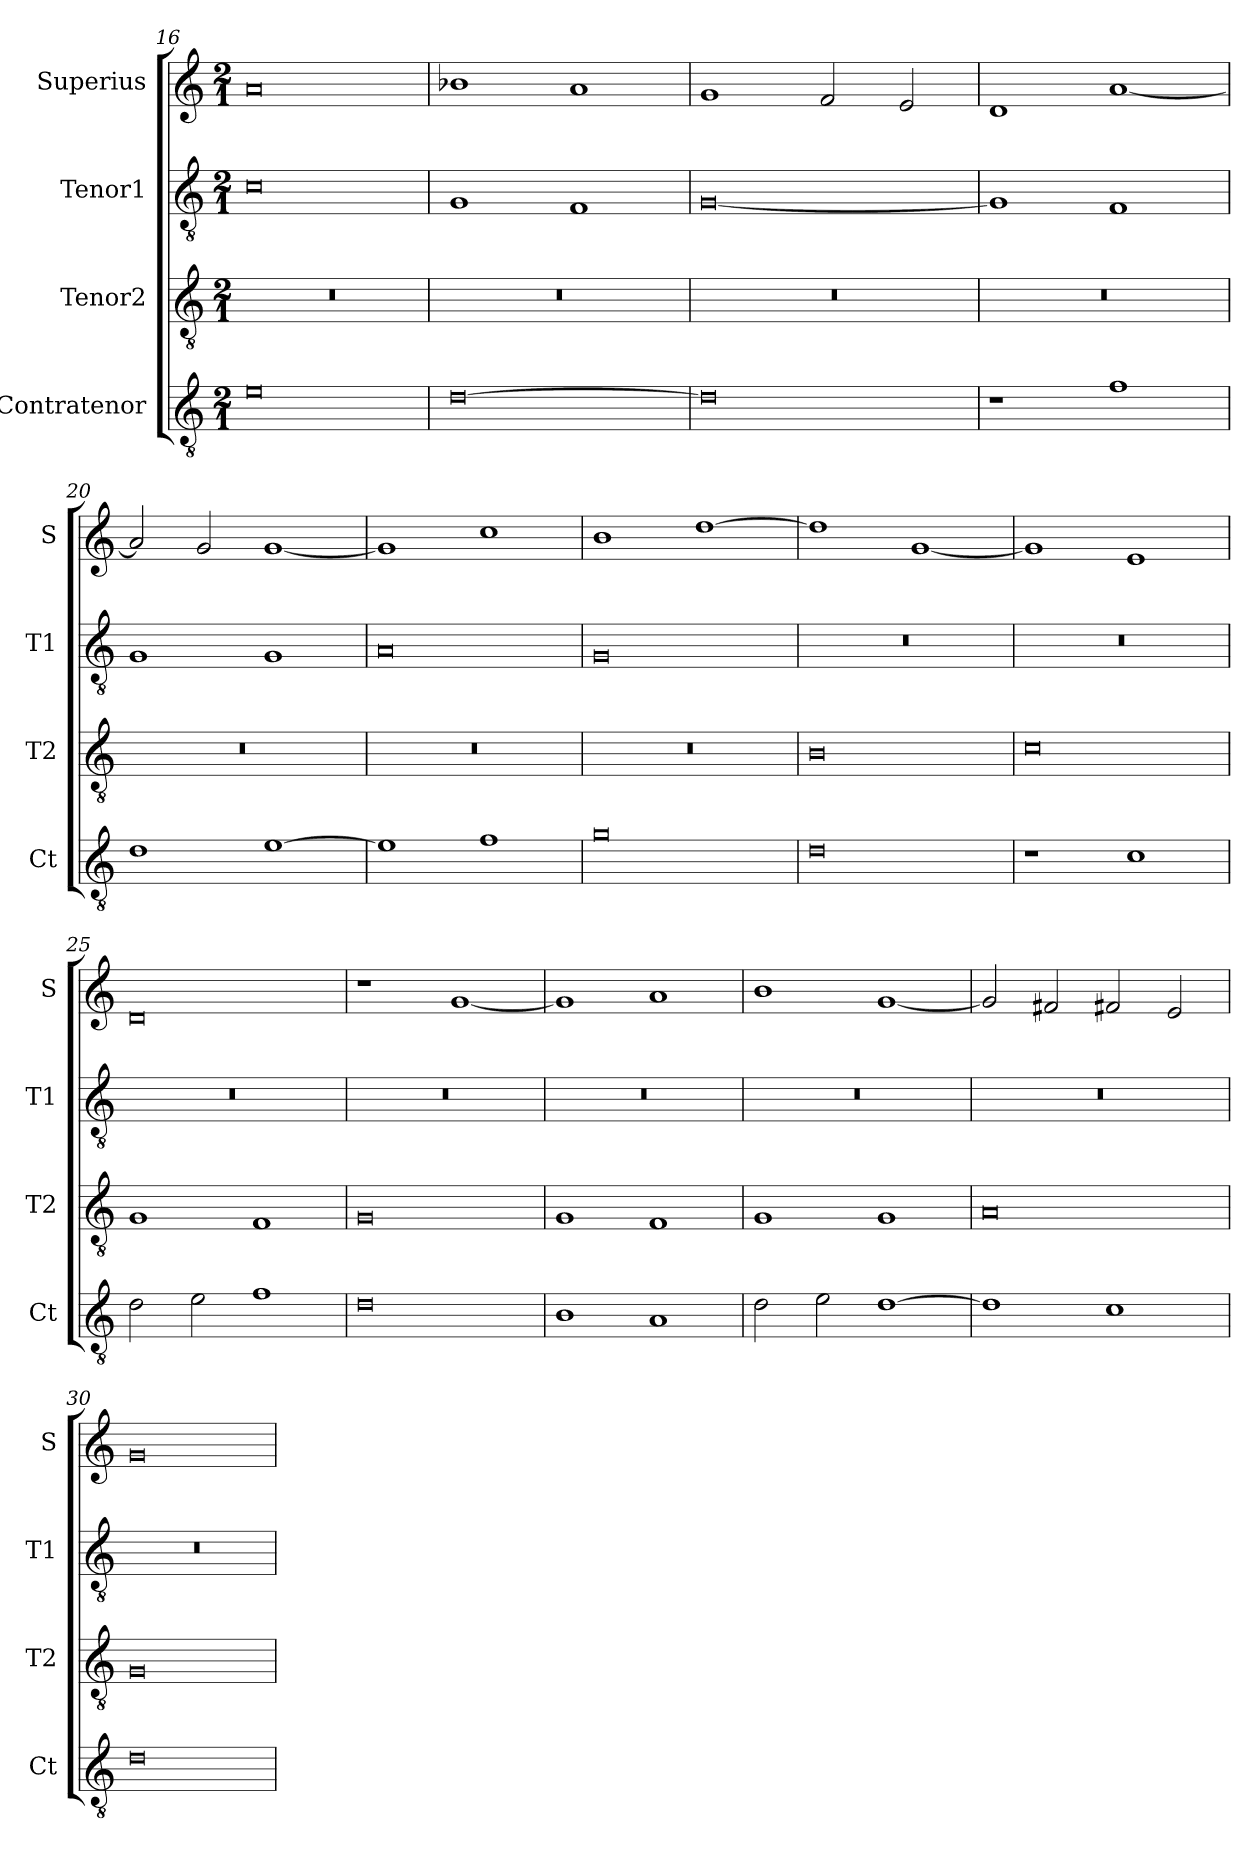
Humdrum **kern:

**kern	**kern	**kern	**kern
*part4	*part3	*part2	*part1
*staff4	*staff3	*staff2	*staff1
*I"Contratenor	*I"Tenor2	*I"Tenor1	*I"Superius
*I'Ct	*I'T2	*I'T1	*I'S
*clefGv2	*clefGv2	*clefGv2	*clefG2
*k[]	*k[]	*k[]	*k[]
*M2/1	*M2/1	*M2/1	*M2/1
=16	=16	=16	=16
0e	0r	0c	0a
=17	=17	=17	=17
[0d	0r	1G	1b-X
.	.	1F	1a
=18	=18	=18	=18
0d]	0r	[0G	1g
.	.	.	2f
.	.	.	2e
=19	=19	=19	=19
1r	0r	1G]	1d
1f	.	1F	[1a
=20	=20	=20	=20
1d	0r	1G	2a]
.	.	.	2g
[1e	.	1G	[1g
=21	=21	=21	=21
1e]	0r	0A	1g]
1f	.	.	1cc
=22	=22	=22	=22
0g	0r	0G	1b
.	.	.	[1dd
=23	=23	=23	=23
0d	0B	0r	1dd]
.	.	.	[1g
=24	=24	=24	=24
1r	0c	0r	1g]
1c	.	.	1e
=25	=25	=25	=25
2d	1G	0r	0d
2e	.	.	.
1f	1F	.	.
=26	=26	=26	=26
0d	0G	0r	1r
.	.	.	[1g
=27	=27	=27	=27
1B	1G	0r	1g]
1A	1F	.	1a
=28	=28	=28	=28
2d	1G	0r	1b
2e	.	.	.
[1d	1G	.	[1g
=29	=29	=29	=29
1d]	0A	0r	2g]
.	.	.	2f#X
1c	.	.	2f#X
.	.	.	2e
=30	=30	=30	=30
0d	0G	0r	0g
=	=	=	=
*-	*-	*-	*-
